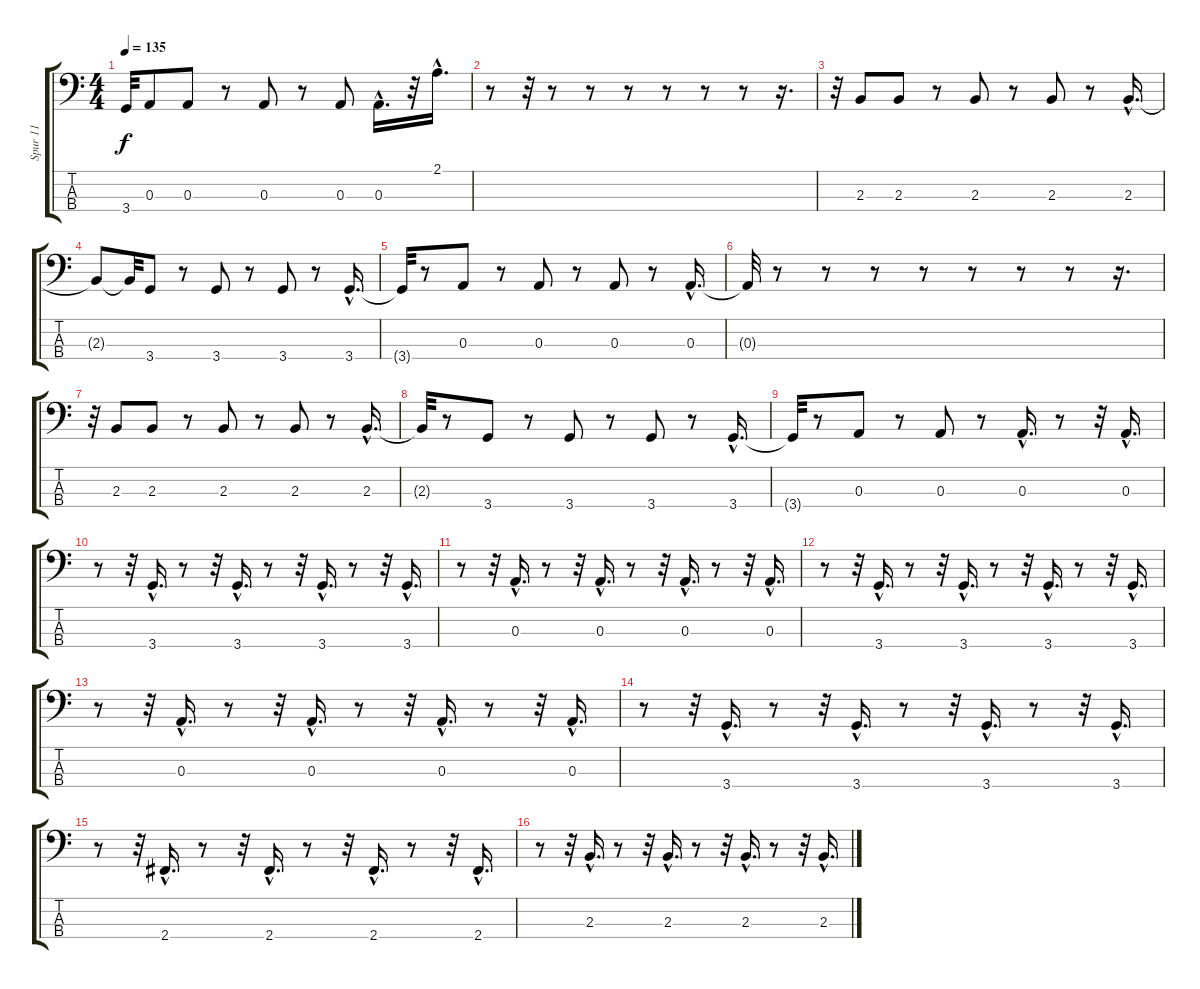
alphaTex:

\track ("Spur 11" "Spur 11") {instrument synthbass1}
\staff {score tabs}
\tuning (G2 D2 A1 E1) {hide}
\ts (4 4)
\tempo 135
\clef f4
\ks c
3.4{t}.32{dy f} 0.3.8 0.3.8 r.8 0.3.8 r.8 0.3.8 0.3{hac}.16{d} r.32 2.1{hac}.16{d} |
r.8 r.32 r.8 r.8 r.8 r.8 r.8 r.8 r.16{d} |
r.32 2.3.8 2.3.8 r.8 2.3.8 r.8 2.3.8 r.8 2.3{hac}.16{d} |
2.3{t}.8 2.3{t}.32 3.4.8 r.8 3.4.8 r.8 3.4.8 r.8 3.4{hac}.16{d} |
3.4{t}.32 r.8 0.3.8 r.8 0.3.8 r.8 0.3.8 r.8 0.3{hac}.16{d} |
0.3{t}.32 r.8 r.8 r.8 r.8 r.8 r.8 r.8 r.16{d} |
r.32 2.3.8 2.3.8 r.8 2.3.8 r.8 2.3.8 r.8 2.3{hac}.16{d} |
2.3{t}.32 r.8 3.4.8 r.8 3.4.8 r.8 3.4.8 r.8 3.4{hac}.16{d} |
3.4{t}.32 r.8 0.3.8 r.8 0.3.8 r.8 0.3{hac}.16{d} r.8 r.32 0.3{hac}.16{d} |
r.8 r.32 3.4{hac}.16{d} r.8 r.32 3.4{hac}.16{d} r.8 r.32 3.4{hac}.16{d} r.8 r.32 3.4{hac}.16{d} |
r.8 r.32 0.3{hac}.16{d} r.8 r.32 0.3{hac}.16{d} r.8 r.32 0.3{hac}.16{d} r.8 r.32 0.3{hac}.16{d} |
r.8 r.32 3.4{hac}.16{d} r.8 r.32 3.4{hac}.16{d} r.8 r.32 3.4{hac}.16{d} r.8 r.32 3.4{hac}.16{d} |
r.8 r.32 0.3{hac}.16{d} r.8 r.32 0.3{hac}.16{d} r.8 r.32 0.3{hac}.16{d} r.8 r.32 0.3{hac}.16{d} |
r.8 r.32 3.4{hac}.16{d} r.8 r.32 3.4{hac}.16{d} r.8 r.32 3.4{hac}.16{d} r.8 r.32 3.4{hac}.16{d} |
r.8 r.32 2.4{hac}.16{d} r.8 r.32 2.4{hac}.16{d} r.8 r.32 2.4{hac}.16{d} r.8 r.32 2.4{hac}.16{d} |
r.8 r.32 2.3{hac}.16{d} r.8 r.32 2.3{hac}.16{d} r.8 r.32 2.3{hac}.16{d} r.8 r.32 2.3{hac}.16{d}
